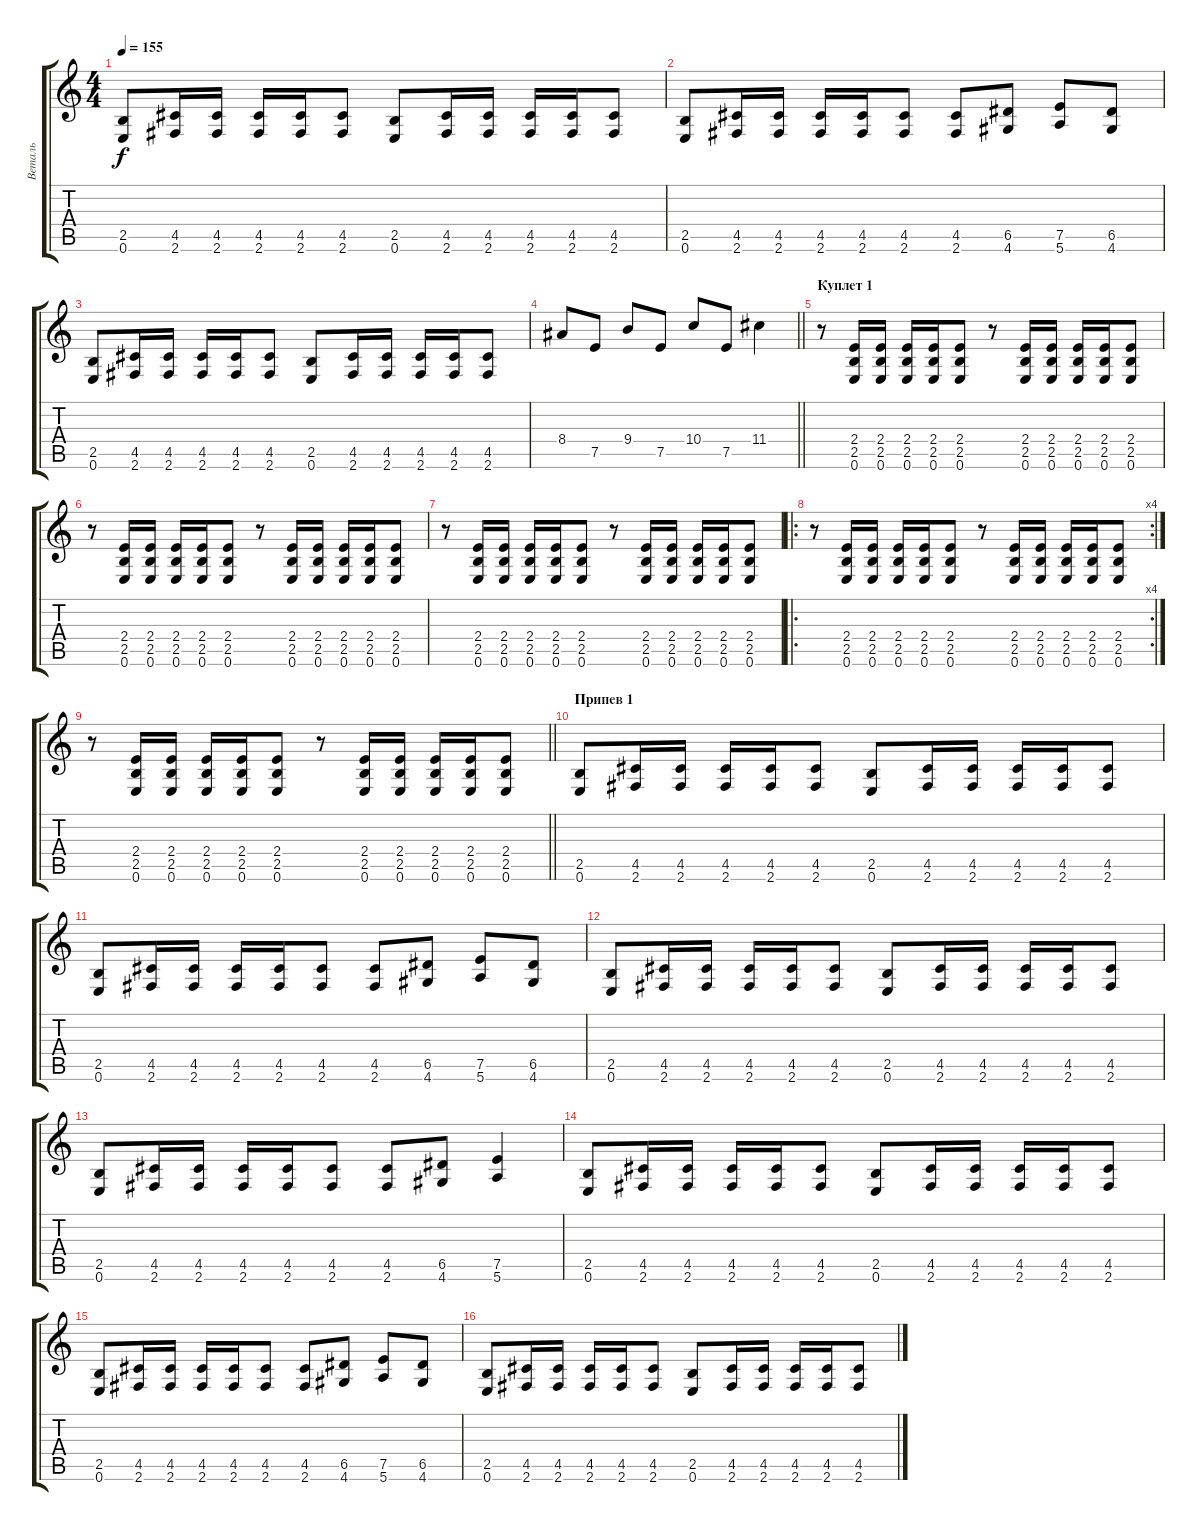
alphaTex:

\track ("Веталь" "Веталь") {instrument distortionguitar}
\staff {score tabs}
\tuning (E4 B3 G3 D3 A2 E2) {hide}
\ts (4 4)
\tempo 155
\clef g2
\ks c
(2.5 0.6).8{dy f} (4.5 2.6).16 (4.5 2.6).16 (4.5 2.6).16 (4.5 2.6).16 (4.5 2.6).8 (2.5 0.6).8 (4.5 2.6).16 (4.5 2.6).16 (4.5 2.6).16 (4.5 2.6).16 (4.5 2.6).8 |
(2.5 0.6).8 (4.5 2.6).16 (4.5 2.6).16 (4.5 2.6).16 (4.5 2.6).16 (4.5 2.6).8 (4.5 2.6).8 (6.5 4.6).8 (7.5 5.6).8 (6.5 4.6).8 |
(2.5 0.6).8 (4.5 2.6).16 (4.5 2.6).16 (4.5 2.6).16 (4.5 2.6).16 (4.5 2.6).8 (2.5 0.6).8 (4.5 2.6).16 (4.5 2.6).16 (4.5 2.6).16 (4.5 2.6).16 (4.5 2.6).8 |
\barLineRight lightlight
8.4.8 7.5.8 9.4.8 7.5.8 10.4.8 7.5.8 11.4.4 |
\section ("" "Куплет 1")
r.8 (2.4 2.5 0.6).16 (2.4 2.5 0.6).16 (2.4 2.5 0.6).16 (2.4 2.5 0.6).16 (2.4 2.5 0.6).8 r.8 (2.4 2.5 0.6).16 (2.4 2.5 0.6).16 (2.4 2.5 0.6).16 (2.4 2.5 0.6).16 (2.4 2.5 0.6).8 |
r.8 (2.4 2.5 0.6).16 (2.4 2.5 0.6).16 (2.4 2.5 0.6).16 (2.4 2.5 0.6).16 (2.4 2.5 0.6).8 r.8 (2.4 2.5 0.6).16 (2.4 2.5 0.6).16 (2.4 2.5 0.6).16 (2.4 2.5 0.6).16 (2.4 2.5 0.6).8 |
r.8 (2.4 2.5 0.6).16 (2.4 2.5 0.6).16 (2.4 2.5 0.6).16 (2.4 2.5 0.6).16 (2.4 2.5 0.6).8 r.8 (2.4 2.5 0.6).16 (2.4 2.5 0.6).16 (2.4 2.5 0.6).16 (2.4 2.5 0.6).16 (2.4 2.5 0.6).8 |
\ro
\rc 4
r.8 (2.4 2.5 0.6).16 (2.4 2.5 0.6).16 (2.4 2.5 0.6).16 (2.4 2.5 0.6).16 (2.4 2.5 0.6).8 r.8 (2.4 2.5 0.6).16 (2.4 2.5 0.6).16 (2.4 2.5 0.6).16 (2.4 2.5 0.6).16 (2.4 2.5 0.6).8 |
\barLineRight lightlight
r.8 (2.4 2.5 0.6).16 (2.4 2.5 0.6).16 (2.4 2.5 0.6).16 (2.4 2.5 0.6).16 (2.4 2.5 0.6).8 r.8 (2.4 2.5 0.6).16 (2.4 2.5 0.6).16 (2.4 2.5 0.6).16 (2.4 2.5 0.6).16 (2.4 2.5 0.6).8 |
\section ("" "Припев 1")
(2.5 0.6).8 (4.5 2.6).16 (4.5 2.6).16 (4.5 2.6).16 (4.5 2.6).16 (4.5 2.6).8 (2.5 0.6).8 (4.5 2.6).16 (4.5 2.6).16 (4.5 2.6).16 (4.5 2.6).16 (4.5 2.6).8 |
(2.5 0.6).8 (4.5 2.6).16 (4.5 2.6).16 (4.5 2.6).16 (4.5 2.6).16 (4.5 2.6).8 (4.5 2.6).8 (6.5 4.6).8 (7.5 5.6).8 (6.5 4.6).8 |
(2.5 0.6).8 (4.5 2.6).16 (4.5 2.6).16 (4.5 2.6).16 (4.5 2.6).16 (4.5 2.6).8 (2.5 0.6).8 (4.5 2.6).16 (4.5 2.6).16 (4.5 2.6).16 (4.5 2.6).16 (4.5 2.6).8 |
(2.5 0.6).8 (4.5 2.6).16 (4.5 2.6).16 (4.5 2.6).16 (4.5 2.6).16 (4.5 2.6).8 (4.5 2.6).8 (6.5 4.6).8 (7.5 5.6).4 |
(2.5 0.6).8 (4.5 2.6).16 (4.5 2.6).16 (4.5 2.6).16 (4.5 2.6).16 (4.5 2.6).8 (2.5 0.6).8 (4.5 2.6).16 (4.5 2.6).16 (4.5 2.6).16 (4.5 2.6).16 (4.5 2.6).8 |
(2.5 0.6).8 (4.5 2.6).16 (4.5 2.6).16 (4.5 2.6).16 (4.5 2.6).16 (4.5 2.6).8 (4.5 2.6).8 (6.5 4.6).8 (7.5 5.6).8 (6.5 4.6).8 |
(2.5 0.6).8 (4.5 2.6).16 (4.5 2.6).16 (4.5 2.6).16 (4.5 2.6).16 (4.5 2.6).8 (2.5 0.6).8 (4.5 2.6).16 (4.5 2.6).16 (4.5 2.6).16 (4.5 2.6).16 (4.5 2.6).8
